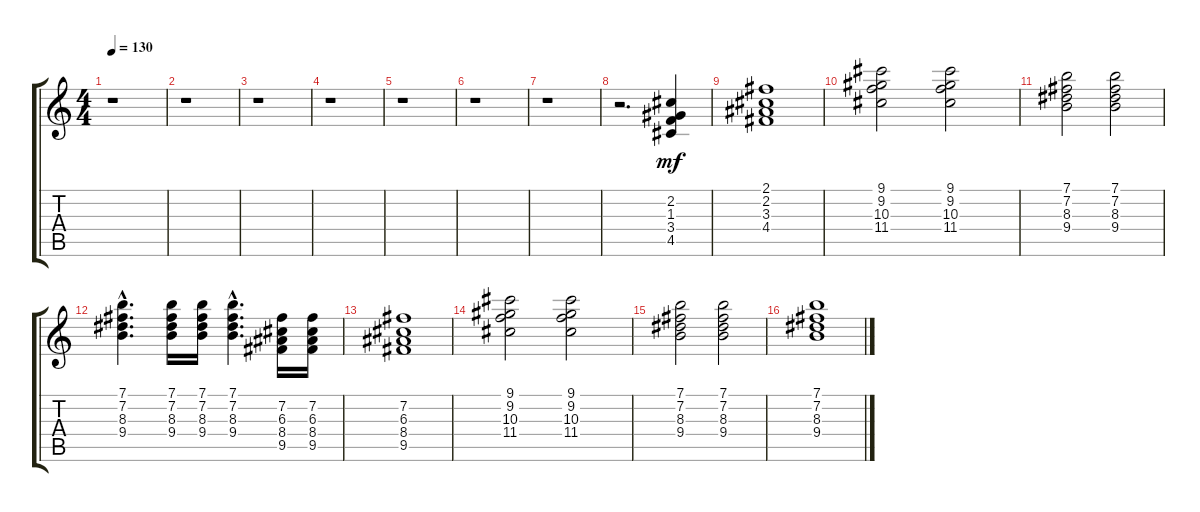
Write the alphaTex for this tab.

\track "" {instrument overdrivenguitar}
\staff {score tabs}
\tuning (E4 B3 G3 D3 A2 E2) {hide}
\ts (4 4)
\tempo 130
\clef g2
\ks c
r.1{dy mf instrument overdrivenguitar} |
r.1 |
r.1 |
r.1 |
r.1 |
r.1 |
r.1 |
r.2{d} (2.2 1.3 3.4 4.5).4 |
(2.1 2.2 3.3 4.4).1 |
(9.1 9.2 10.3 11.4).2 (9.1 9.2 10.3 11.4).2 |
(7.1 7.2 8.3 9.4).2 (7.1 7.2 8.3 9.4).2 |
(7.1{hac} 7.2{hac} 8.3{hac} 9.4{hac}).4{d} (7.1 7.2 8.3 9.4).16 (7.1 7.2 8.3 9.4).16 (7.1{hac} 7.2{hac} 8.3{hac} 9.4{hac}).4{d} (7.2 6.3 8.4 9.5).16 (7.2 6.3 8.4 9.5).16 |
(7.2 6.3 8.4 9.5).1 |
(9.1 9.2 10.3 11.4).2 (9.1 9.2 10.3 11.4).2 |
(7.1 7.2 8.3 9.4).2 (7.1 7.2 8.3 9.4).2 |
(7.1 7.2 8.3 9.4).1
